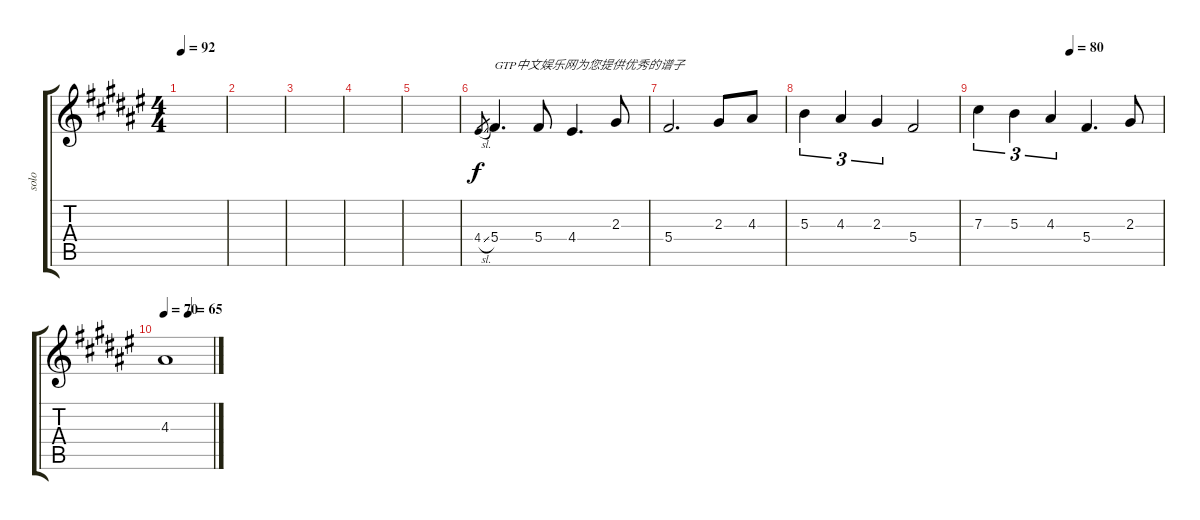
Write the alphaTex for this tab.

\track ("solo" "solo") {instrument acousticguitarnylon}
\staff {score tabs}
\tuning (Eb4 Bb3 Gb3 Db3 Ab2 Eb2) {hide}
\ts (4 4)
\tempo 92
\clef g2
\ks f#
|
|
|
|
|
4.4{sl}.8{gr} 5.4.4{d txt "GTP中文娱乐网为您提供优秀的谱子"} 5.4.8 4.4.4{d} 2.3.8 |
5.4.2{d} 2.3.8 4.3.8 |
5.3.4{tu (3 2)} 4.3.4{tu (3 2)} 2.3.4{tu (3 2)} 5.4.2 |
\tempo (80 0.5)
7.3.4{tu (3 2)} 5.3.4{tu (3 2)} 4.3.4{tu (3 2)} 5.4.4{d} 2.3.8 |
\tempo 70
\tempo (65 0.5)
4.3.1
